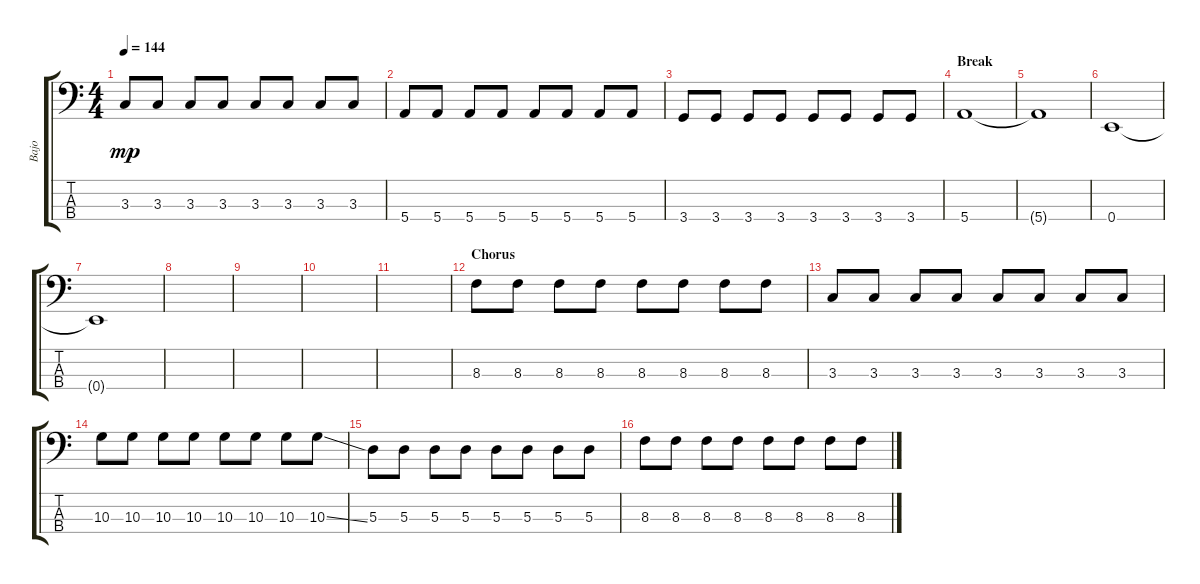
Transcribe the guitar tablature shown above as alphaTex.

\track ("Bajo" "Bajo") {instrument slapbass2}
\staff {score tabs}
\tuning (G2 D2 A1 E1) {hide}
\ts (4 4)
\tempo 144
\clef f4
\ks c
3.3.8{dy mp} 3.3.8 3.3.8 3.3.8 3.3.8 3.3.8 3.3.8 3.3.8 |
5.4.8 5.4.8 5.4.8 5.4.8 5.4.8 5.4.8 5.4.8 5.4.8 |
3.4.8 3.4.8 3.4.8 3.4.8 3.4.8 3.4.8 3.4.8 3.4.8 |
\section ("" "Break")
5.4.1 |
5.4{t}.1 |
0.4.1 |
0.4{t}.1 |
|
|
|
|
\section ("" "Chorus")
8.3.8 8.3.8 8.3.8 8.3.8 8.3.8 8.3.8 8.3.8 8.3.8 |
3.3.8 3.3.8 3.3.8 3.3.8 3.3.8 3.3.8 3.3.8 3.3.8 |
10.3.8 10.3.8 10.3.8 10.3.8 10.3.8 10.3.8 10.3.8 10.3{ss}.8 |
5.3.8 5.3.8 5.3.8 5.3.8 5.3.8 5.3.8 5.3.8 5.3.8 |
8.3.8 8.3.8 8.3.8 8.3.8 8.3.8 8.3.8 8.3.8 8.3.8
